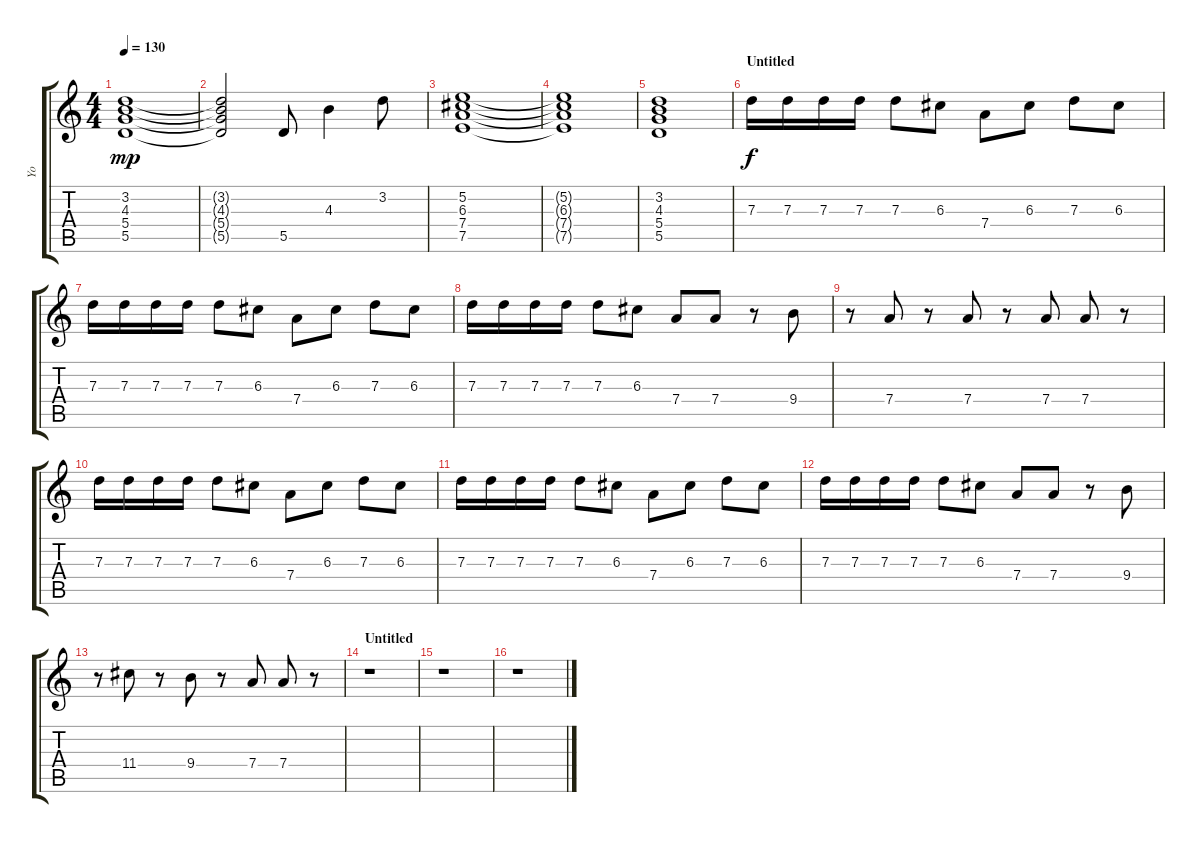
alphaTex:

\track ("Yo" "Yo") {instrument electricguitarjazz}
\staff {score tabs}
\tuning (E4 B3 G3 D3 A2 E2) {hide}
\ts (4 4)
\tempo 130
\clef g2
\ks c
(3.2 4.3 5.4 5.5).1{dy mp} |
(3.2{t} 4.3{t} 5.4{t} 5.5{t}).2 5.5.8 4.3.4 3.2.8 |
(5.2 6.3 7.4 7.5).1 |
(5.2{t} 6.3{t} 7.4{t} 7.5{t}).1 |
(3.2 4.3 5.4 5.5).1 |
\section ("" "Untitled")
7.3.16{dy f} 7.3.16 7.3.16 7.3.16 7.3.8 6.3.8 7.4.8 6.3.8 7.3.8 6.3.8 |
7.3.16 7.3.16 7.3.16 7.3.16 7.3.8 6.3.8 7.4.8 6.3.8 7.3.8 6.3.8 |
7.3.16 7.3.16 7.3.16 7.3.16 7.3.8 6.3.8 7.4.8 7.4.8 r.8 9.4.8 |
r.8 7.4.8 r.8 7.4.8 r.8 7.4.8 7.4.8 r.8 |
7.3.16 7.3.16 7.3.16 7.3.16 7.3.8 6.3.8 7.4.8 6.3.8 7.3.8 6.3.8 |
7.3.16 7.3.16 7.3.16 7.3.16 7.3.8 6.3.8 7.4.8 6.3.8 7.3.8 6.3.8 |
7.3.16 7.3.16 7.3.16 7.3.16 7.3.8 6.3.8 7.4.8 7.4.8 r.8 9.4.8 |
r.8 11.4.8 r.8 9.4.8 r.8 7.4.8 7.4.8 r.8 |
\section ("" "Untitled")
r.1 |
r.1 |
r.1
